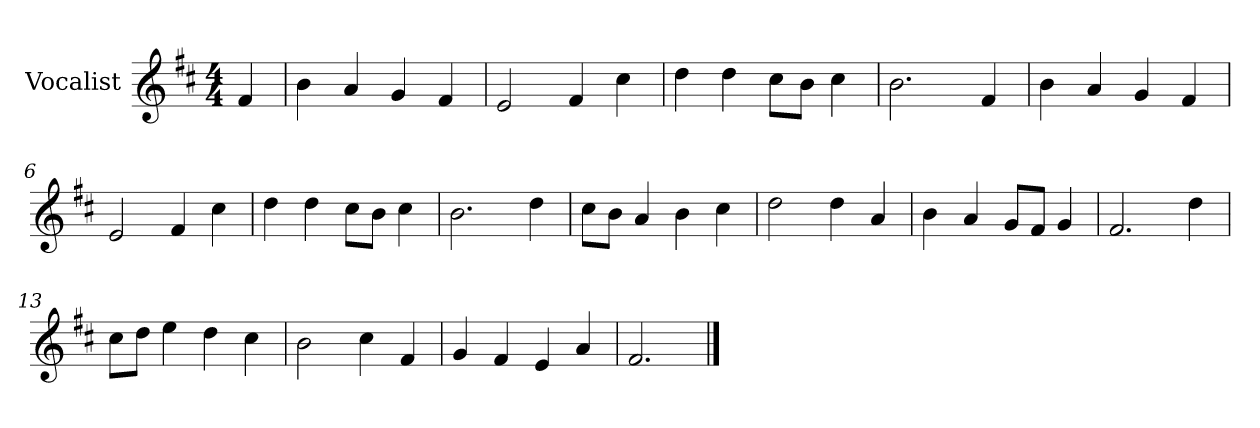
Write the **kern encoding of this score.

**kern
*part1
*staff1
*I"Vocalist
*k[f#c#]
*D:
*M4/4
=
4f#
=1
4b
4a
4g
4f#
=2
2e
4f#
4cc#
=3
4dd
4dd
8cc#L
8bJ
4cc#
=4
2.b
4f#
=5
4b
4a
4g
4f#
=6
2e
4f#
4cc#
=7
4dd
4dd
8cc#L
8bJ
4cc#
=8
2.b
4dd
=9
8cc#L
8bJ
4a
4b
4cc#
=10
2dd
4dd
4a
=11
4b
4a
8gL
8f#J
4g
=12
2.f#
4dd
=13
8cc#L
8ddJ
4ee
4dd
4cc#
=14
2b
4cc#
4f#
=15
4g
4f#
4e
4a
=16
2.f#
==
*-
